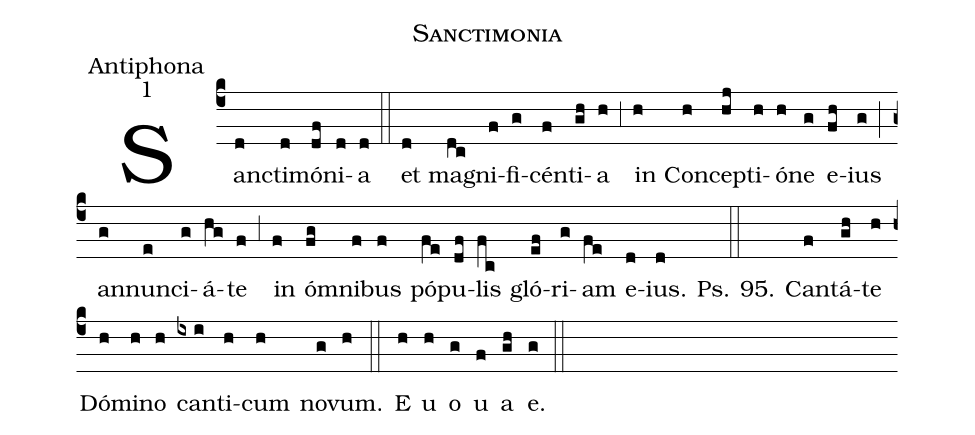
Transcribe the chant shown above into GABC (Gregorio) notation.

name:Sanctimonia;
office-part:Antiphona;
mode:1;
%%
(c4)San(d)cti(d)món(df)i(d)a(d) (::) et(d) mag(dc)ni(f)fi(g)cén(f)ti(gh)a(h) (,3) in(h) Con(h)cep(hj)ti(h)ó(h)ne(g) e-(fh)ius(g) (;) an(g)nun(e)ci(g)á(hg)te(f) (,3) in(f) óm(fg)ni(f)bus(f) pó(fe)pu(df)lis(fc) gló(ef)ri(g)am(fe) e-(d)ius.(d) (::) Ps. 95. Can(f)tá(gh)te(h) Dó(h)mi(h)no(h) can(ix/i)ti(h)cum(h) no(g)vum.(h) (::) E(h) u(h) o(g) u(f) a(gh) e.(g) (::)
